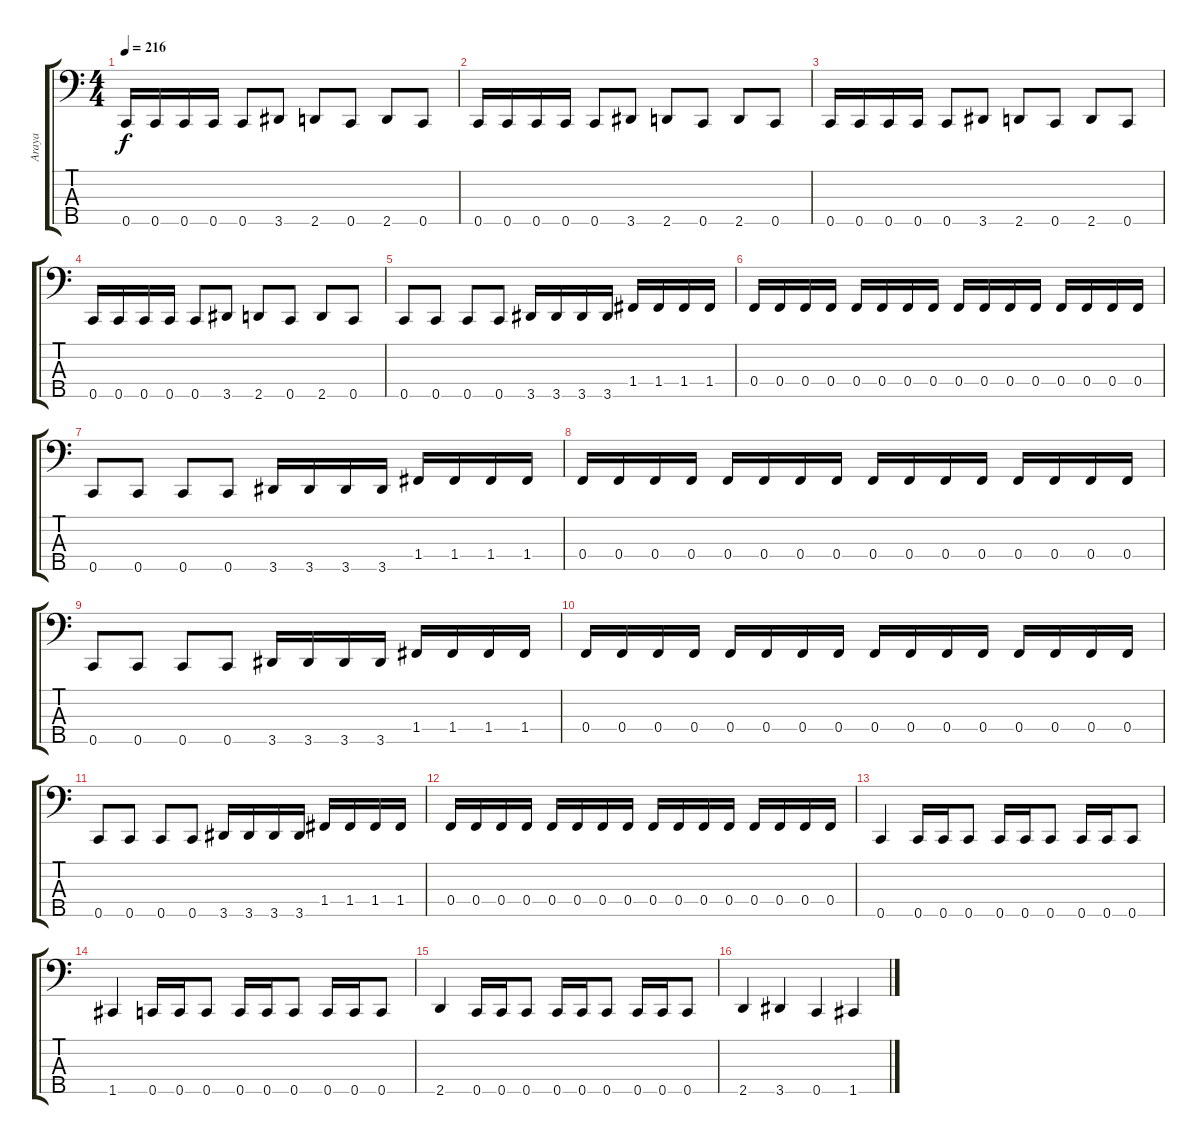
\track ("Araya" "Araya") {instrument electricbasspick}
\staff {score tabs}
\tuning (G2 Eb2 Bb1 F1 C1) {hide}
\ts (4 4)
\tempo 216
\clef f4
\ks c
0.5.16{dy f} 0.5.16 0.5.16 0.5.16 0.5.8 3.5.8 2.5.8 0.5.8 2.5.8 0.5.8 |
0.5.16 0.5.16 0.5.16 0.5.16 0.5.8 3.5.8 2.5.8 0.5.8 2.5.8 0.5.8 |
0.5.16 0.5.16 0.5.16 0.5.16 0.5.8 3.5.8 2.5.8 0.5.8 2.5.8 0.5.8 |
0.5.16 0.5.16 0.5.16 0.5.16 0.5.8 3.5.8 2.5.8 0.5.8 2.5.8 0.5.8 |
0.5.8 0.5.8 0.5.8 0.5.8 3.5.16 3.5.16 3.5.16 3.5.16 1.4.16 1.4.16 1.4.16 1.4.16 |
0.4.16 0.4.16 0.4.16 0.4.16 0.4.16 0.4.16 0.4.16 0.4.16 0.4.16 0.4.16 0.4.16 0.4.16 0.4.16 0.4.16 0.4.16 0.4.16 |
0.5.8 0.5.8 0.5.8 0.5.8 3.5.16 3.5.16 3.5.16 3.5.16 1.4.16 1.4.16 1.4.16 1.4.16 |
0.4.16 0.4.16 0.4.16 0.4.16 0.4.16 0.4.16 0.4.16 0.4.16 0.4.16 0.4.16 0.4.16 0.4.16 0.4.16 0.4.16 0.4.16 0.4.16 |
0.5.8 0.5.8 0.5.8 0.5.8 3.5.16 3.5.16 3.5.16 3.5.16 1.4.16 1.4.16 1.4.16 1.4.16 |
0.4.16 0.4.16 0.4.16 0.4.16 0.4.16 0.4.16 0.4.16 0.4.16 0.4.16 0.4.16 0.4.16 0.4.16 0.4.16 0.4.16 0.4.16 0.4.16 |
0.5.8 0.5.8 0.5.8 0.5.8 3.5.16 3.5.16 3.5.16 3.5.16 1.4.16 1.4.16 1.4.16 1.4.16 |
0.4.16 0.4.16 0.4.16 0.4.16 0.4.16 0.4.16 0.4.16 0.4.16 0.4.16 0.4.16 0.4.16 0.4.16 0.4.16 0.4.16 0.4.16 0.4.16 |
0.5.4 0.5.16 0.5.16 0.5.8 0.5.16 0.5.16 0.5.8 0.5.16 0.5.16 0.5.8 |
1.5.4 0.5.16 0.5.16 0.5.8 0.5.16 0.5.16 0.5.8 0.5.16 0.5.16 0.5.8 |
2.5.4 0.5.16 0.5.16 0.5.8 0.5.16 0.5.16 0.5.8 0.5.16 0.5.16 0.5.8 |
2.5.4 3.5.4 0.5.4 1.5.4
